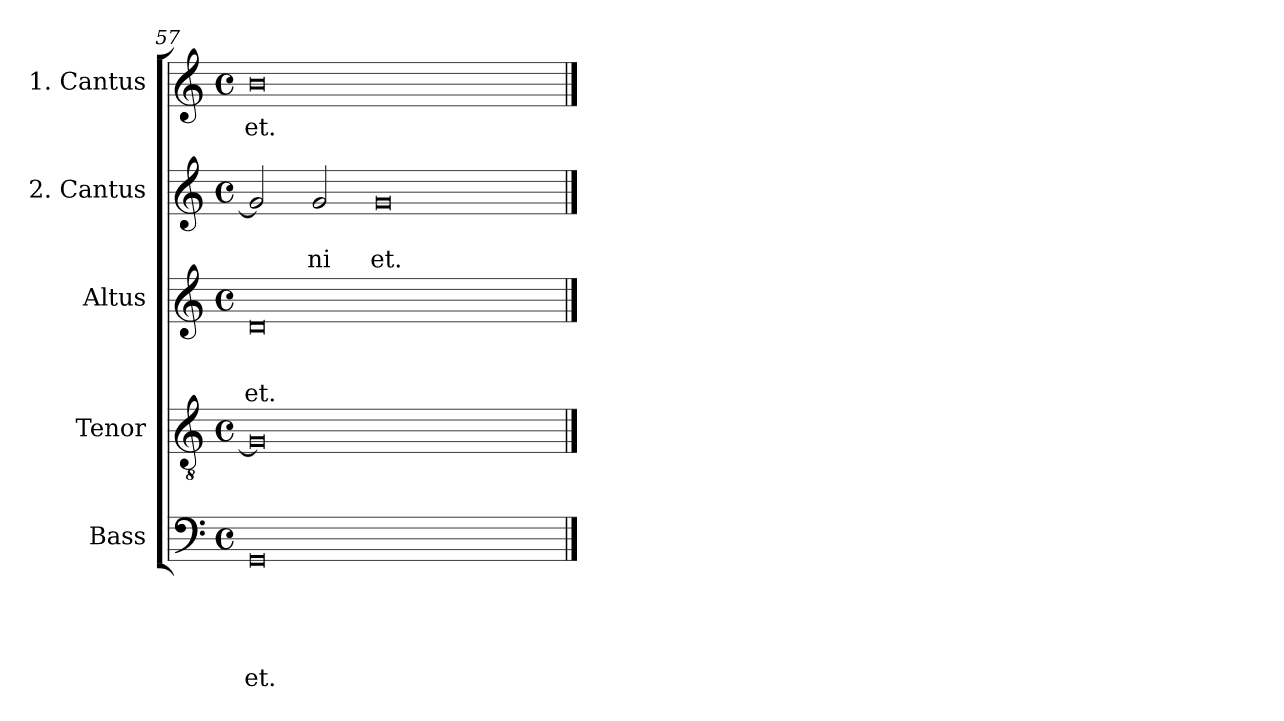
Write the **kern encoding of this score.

**kern	**text	**text	**text	**text	**text	**kern	**text	**kern	**text	**text	**text	**kern	**text	**text	**kern	**text
*part5	*part5	*part5	*part5	*part5	*part5	*part4	*part4	*part3	*part3	*part3	*part3	*part2	*part2	*part2	*part1	*part1
*staff5	*staff5	*staff5	*staff5	*staff5	*staff5	*staff4	*staff4	*staff3	*staff3	*staff3	*staff3	*staff2	*staff2	*staff2	*staff1	*staff1
*I"Bass	*	*	*	*	*	*I"Tenor	*	*I"Altus	*	*	*	*I"2. Cantus	*	*	*I"1. Cantus	*
*clefF4	*	*	*	*	*	*clefGv2	*	*clefG2	*	*	*	*clefG2	*	*	*clefG2	*
*k[]	*	*	*	*	*	*k[]	*	*k[]	*	*	*	*k[]	*	*	*k[]	*
*C:	*	*	*	*	*	*C:	*	*C:	*	*	*	*C:	*	*	*C:	*
*M4/4	*	*	*	*	*	*M4/4	*	*M4/4	*	*	*	*M4/4	*	*	*M4/4	*
*met(c)	*	*	*	*	*	*met(c)	*	*met(c)	*	*	*	*met(c)	*	*	*met(c)	*
=57	=57	=57	=57	=57	=57	=57	=57	=57	=57	=57	=57	=57	=57	=57	=57	=57
!	!	!	!	!	!LO:LY:b	!	!	!	!	!	!LO:LY:b	!	!	!	!	!LO:LY:b
0GG	.	.	.	.	et.	0G]	.	0d	.	.	et.	2g/]	.	.	0b	-et.
!	!	!	!	!	!	!	!	!	!	!	!	!	!	!LO:LY:b	!	!
.	.	.	.	.	.	.	.	.	.	.	.	2g/	.	ni	.	.
!	!	!	!	!	!	!	!	!	!	!	!	!	!	!LO:LY:b	!	!
.	.	.	.	.	.	.	.	.	.	.	.	0g	.	et.	.	.
1ryy	.	.	.	.	.	1ryy	.	1ryy	.	.	.	.	.	.	1ryy	.
==	==	==	==	==	==	==	==	==	==	==	==	==	==	==	==	==
*-	*-	*-	*-	*-	*-	*-	*-	*-	*-	*-	*-	*-	*-	*-	*-	*-
